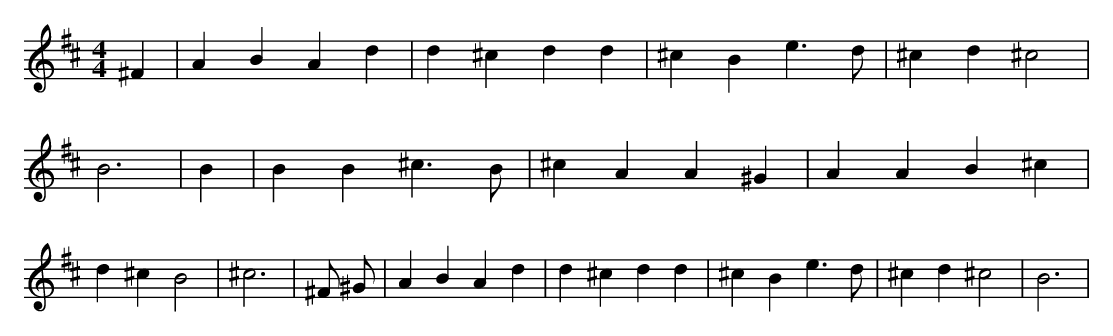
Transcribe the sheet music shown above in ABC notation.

X:1
M:4/4
L:1/8
K:D
^F2 | A2 B2 A2 d2 | d2 ^c2 d2 d2 | ^c2 B2 e3 d | ^c2 d2 ^c4 | B6 | B2 | B2 B2 ^c3 B | ^c2 A2 A2 ^G2 | A2 A2 B2 ^c2 | d2 ^c2 B4 | ^c6 | ^F ^G | A2 B2 A2 d2 | d2 ^c2 d2 d2 | ^c2 B2 e3 d | ^c2 d2 ^c4 | B6 |
